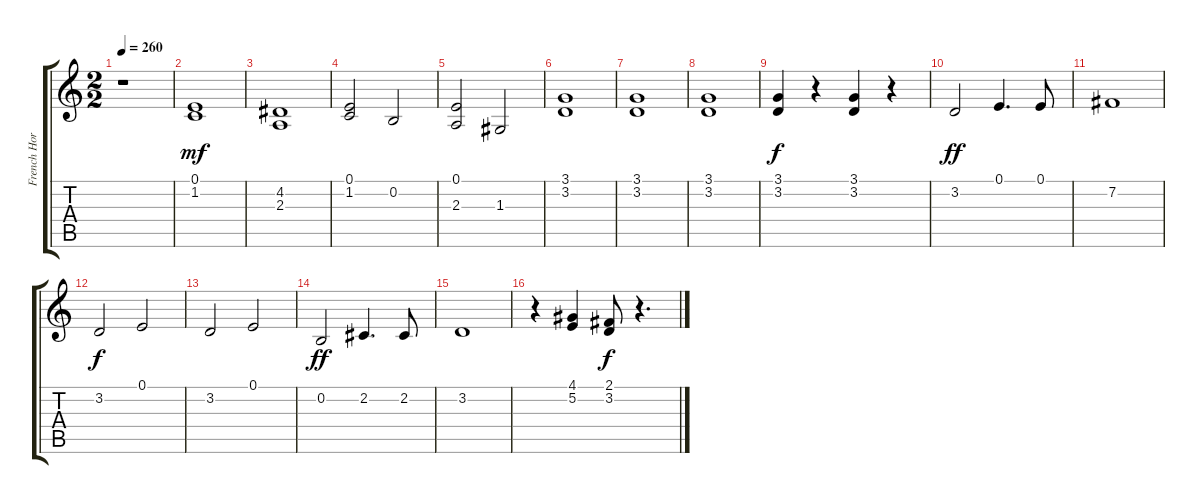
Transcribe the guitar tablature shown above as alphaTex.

\track ("French Horn <---" "French Hor") {instrument frenchhorn}
\staff {score tabs}
\tuning (E4 B3 G3 D3 A2 E2) {hide}
\ts (2 2)
\tempo 260
\clef g2
\ks c
r.1{dy mf} |
(0.1 1.2).1 |
(4.2 2.3).1 |
(0.1 1.2).2 0.2.2 |
(0.1 2.3).2 1.3.2 |
(3.1 3.2).1 |
(3.1 3.2).1 |
(3.1 3.2).1 |
(3.1 3.2).4{dy f} r.4 (3.1 3.2).4 r.4 |
3.2.2{dy ff} 0.1.4{d} 0.1.8 |
7.2.1 |
3.2.2{dy f} 0.1.2 |
3.2.2 0.1.2 |
0.2.2{dy ff} 2.2.4{d} 2.2.8 |
3.2.1 |
r.4 (4.1 5.2).4 (2.1 3.2).8{dy f} r.4{d}
